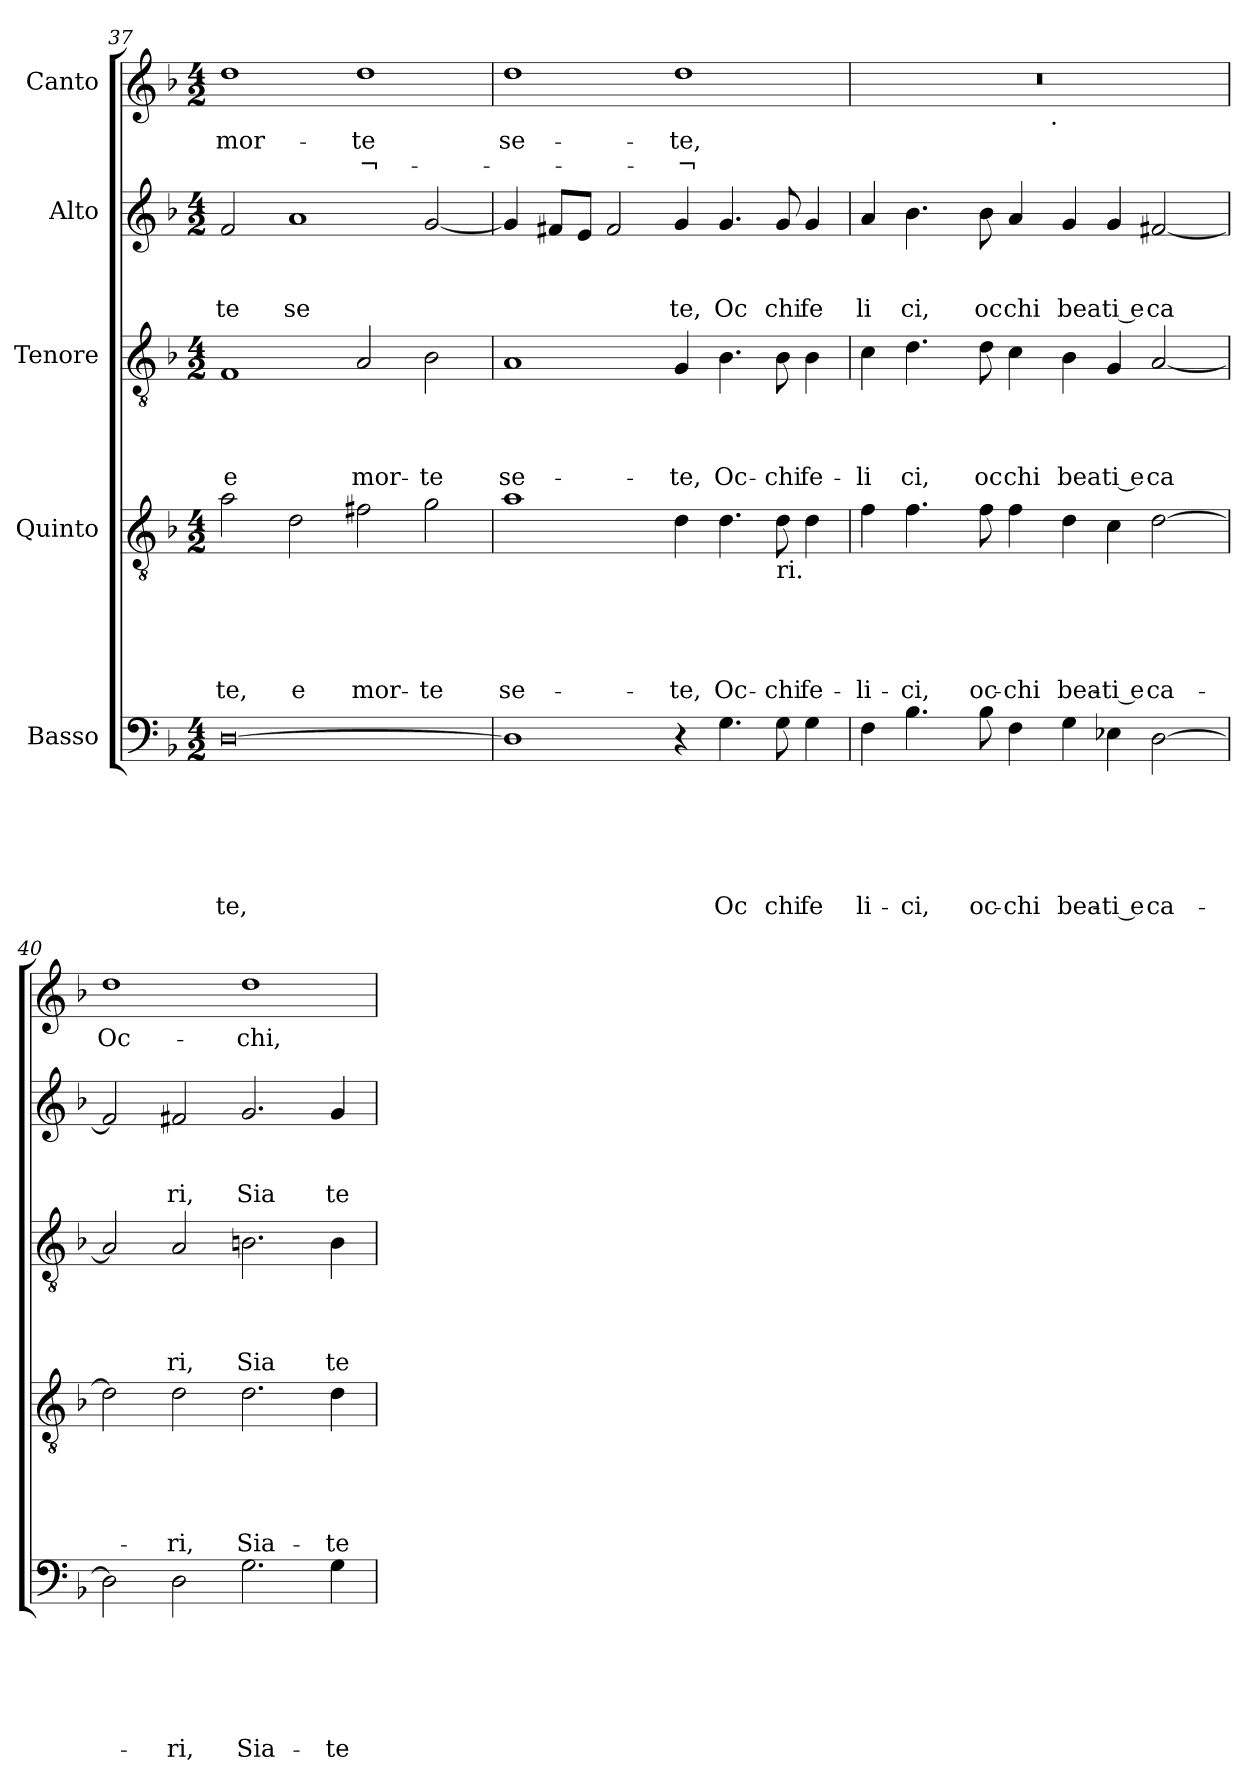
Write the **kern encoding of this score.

**kern	**text	**text	**text	**text	**text	**text	**kern	**text	**text	**text	**text	**text	**kern	**text	**text	**text	**text	**kern	**text	**text	**text	**kern	**text	**text
*part5	*part5	*part5	*part5	*part5	*part5	*part5	*part4	*part4	*part4	*part4	*part4	*part4	*part3	*part3	*part3	*part3	*part3	*part2	*part2	*part2	*part2	*part1	*part1	*part1
*staff5	*staff5	*staff5	*staff5	*staff5	*staff5	*staff5	*staff4	*staff4	*staff4	*staff4	*staff4	*staff4	*staff3	*staff3	*staff3	*staff3	*staff3	*staff2	*staff2	*staff2	*staff2	*staff1	*staff1	*staff1
*I"Basso	*	*	*	*	*	*	*I"Quinto	*	*	*	*	*	*I"Tenore	*	*	*	*	*I"Alto	*	*	*	*I"Canto	*	*
*clefF4	*	*	*	*	*	*	*clefGv2	*	*	*	*	*	*clefGv2	*	*	*	*	*clefG2	*	*	*	*clefG2	*	*
*k[b-]	*	*	*	*	*	*	*k[b-]	*	*	*	*	*	*k[b-]	*	*	*	*	*k[b-]	*	*	*	*k[b-]	*	*
*F:	*	*	*	*	*	*	*F:	*	*	*	*	*	*F:	*	*	*	*	*F:	*	*	*	*F:	*	*
*M4/2	*	*	*	*	*	*	*M4/2	*	*	*	*	*	*M4/2	*	*	*	*	*M4/2	*	*	*	*M4/2	*	*
=37	=37	=37	=37	=37	=37	=37	=37	=37	=37	=37	=37	=37	=37	=37	=37	=37	=37	=37	=37	=37	=37	=37	=37	=37
!	!	!	!	!	!	!LO:LY:b	!	!	!	!	!	!LO:LY:b	!	!	!	!	!LO:LY:b	!	!	!	!LO:LY:b	!	!LO:LY:b	!
[>0D	.	.	.	.	.	te,	2a\	.	.	.	.	-te,	1F	.	.	.	e	2f/	.	.	te	1dd	mor-	.
!	!	!	!	!	!	!	!	!	!	!	!	!LO:LY:b	!	!	!	!	!	!	!	!	!LO:LY:b	!	!	!
.	.	.	.	.	.	.	2d\	.	.	.	.	e	.	.	.	.	.	1a	.	.	se	.	.	.
!	!	!	!	!	!	!	!	!	!	!	!	!LO:LY:b	!	!	!	!	!LO:LY:b	!	!	!	!	!	!LO:LY:b	!LO:LY:b
.	.	.	.	.	.	.	2f#X\	.	.	.	.	mor-	2A/	.	.	.	mor-	.	.	.	.	1dd	-te	¬-
!	!	!	!	!	!	!	!	!	!	!	!	!LO:LY:b	!	!	!	!	!LO:LY:b	!	!	!	!	!	!	!
.	.	.	.	.	.	.	2g\	.	.	.	.	-te	2B-\	.	.	.	-te	[<2g/	.	.	.	.	.	.
=38	=38	=38	=38	=38	=38	=38	=38	=38	=38	=38	=38	=38	=38	=38	=38	=38	=38	=38	=38	=38	=38	=38	=38	=38
!	!	!	!	!	!	!	!	!	!	!	!	!LO:LY:b	!	!	!	!	!LO:LY:b	!	!	!	!	!	!LO:LY:b	!
1D]	.	.	.	.	.	.	1a	.	.	.	.	se-	1A	.	.	.	se-	4g/]	.	.	.	1dd	se-	.
.	.	.	.	.	.	.	.	.	.	.	.	.	.	.	.	.	.	8f#X/L	.	.	.	.	.	.
.	.	.	.	.	.	.	.	.	.	.	.	.	.	.	.	.	.	8e/J	.	.	.	.	.	.
.	.	.	.	.	.	.	.	.	.	.	.	.	.	.	.	.	.	2f#/	.	.	.	.	.	.
!	!	!	!	!	!	!	!	!	!	!	!	!LO:LY:b	!	!	!	!	!LO:LY:b	!	!	!	!LO:LY:b	!	!LO:LY:b	!LO:LY:b
4r	.	.	.	.	.	.	4d\	.	.	.	.	-te,	4G/	.	.	.	-te,	4g/	.	.	te,	1dd	-te,	-¬
!	!	!	!	!	!	!LO:LY:b	!	!	!	!	!	!LO:LY:b	!	!	!	!	!LO:LY:b	!	!	!	!LO:LY:b	!	!	!
4.G\	.	.	.	.	.	Oc	4.d\	.	.	.	.	Oc-	4.B-\	.	.	.	Oc-	4.g/	.	.	Oc	.	.	.
!	!	!	!	!	!	!	!LO:TX:b:t=ri.	!	!	!	!	!	!	!	!	!	!	!	!	!	!	!	!	!
!	!	!	!	!	!	!LO:LY:b	!	!	!	!	!	!LO:LY:b	!	!	!	!	!LO:LY:b	!	!	!	!LO:LY:b	!	!	!
8G\	.	.	.	.	.	chi	8d\	.	.	.	.	-chi	8B-\	.	.	.	-chi	8g/	.	.	chi	.	.	.
!	!	!	!	!	!	!LO:LY:b	!	!	!	!	!	!LO:LY:b	!	!	!	!	!LO:LY:b	!	!	!	!LO:LY:b	!	!	!
4G\	.	.	.	.	.	fe	4d\	.	.	.	.	fe-	4B-\	.	.	.	fe-	4g/	.	.	fe	.	.	.
!!LO:LB:g=z
=39	=39	=39	=39	=39	=39	=39	=39	=39	=39	=39	=39	=39	=39	=39	=39	=39	=39	=39	=39	=39	=39	=39	=39	=39
!	!	!	!	!	!	!LO:LY:b	!	!	!	!	!	!LO:LY:b	!	!	!	!	!LO:LY:b	!	!	!	!LO:LY:b	!	!	!
*	*	*	*	*	*	*	*	*	*	*	*	*	*	*	*	*	*	*	*	*	*	*^	*	*
4F\	.	.	.	.	.	li-	4f\	.	.	.	.	-li-	4c\	.	.	.	-li	4a/	.	.	li	0r	2ryy	.	.
!	!	!	!	!	!	!LO:LY:b	!	!	!	!	!	!LO:LY:b	!	!	!	!	!LO:LY:b	!	!	!	!LO:LY:b	!	!	!	!
4.B-\	.	.	.	.	.	-ci,	4.f\	.	.	.	.	-ci,	4.d\	.	.	.	ci,	4.b-\	.	.	ci,	.	.	.	.
.	.	.	.	.	.	.	.	.	.	.	.	.	.	.	.	.	.	.	.	.	.	.	4...ryy	.	.
!	!	!	!	!	!	!LO:LY:b	!	!	!	!	!	!LO:LY:b	!	!	!	!	!LO:LY:b	!	!	!	!LO:LY:b	!	!	!	!
8B-\	.	.	.	.	.	oc-	8f\	.	.	.	.	oc-	8d\	.	.	.	oc	8b-\	.	.	oc	.	.	.	.
!	!	!	!	!	!	!LO:LY:b	!	!	!	!	!	!LO:LY:b	!	!	!	!	!LO:LY:b	!	!	!	!LO:LY:b	!	!	!	!
4F\	.	.	.	.	.	-chi	4f\	.	.	.	.	-chi	4c\	.	.	.	chi	4a/	.	.	chi	.	.	.	.
!	!	!	!	!	!	!	!	!	!	!	!	!	!	!	!	!	!	!	!	!	!	!	!LO:TX:b:t=.	!	!
.	.	.	.	.	.	.	.	.	.	.	.	.	.	.	.	.	.	.	.	.	.	.	1ryy	.	.
!	!	!	!	!	!	!LO:LY:b	!	!	!	!	!	!LO:LY:b	!	!	!	!	!LO:LY:b	!	!	!	!LO:LY:b	!	!	!	!
4G\	.	.	.	.	.	bea-	4d\	.	.	.	.	bea-	4B-\	.	.	.	bea	4g/	.	.	bea	.	.	.	.
!	!	!	!	!	!	!LO:LY:b:rj	!	!	!	!	!	!LO:LY:b:rj	!	!	!	!	!LO:LY:b:rj	!	!	!	!LO:LY:b:rj	!	!	!	!
4E-X\	.	.	.	.	.	-ti e	4c\	.	.	.	.	-ti e	4G/	.	.	.	ti e	4g/	.	.	ti e	.	.	.	.
!	!	!	!	!	!	!LO:LY:b	!	!	!	!	!	!LO:LY:b	!	!	!	!	!LO:LY:b	!	!	!	!LO:LY:b	!	!	!	!
[>2D\	.	.	.	.	.	ca-	[>2d\	.	.	.	.	ca-	[<2A/	.	.	.	ca	[<2f#X/	.	.	ca	.	.	.	.
.	.	.	.	.	.	.	.	.	.	.	.	.	.	.	.	.	.	.	.	.	.	.	32ryy	.	.
=40	=40	=40	=40	=40	=40	=40	=40	=40	=40	=40	=40	=40	=40	=40	=40	=40	=40	=40	=40	=40	=40	=40	=40	=40	=40
!	!	!	!	!	!	!	!	!	!	!	!	!	!	!	!	!	!	!	!	!	!	!	!	!LO:LY:b	!
*	*	*	*	*	*	*	*	*	*	*	*	*	*	*	*	*	*	*	*	*	*	*v	*v	*	*
2D\]	.	.	.	.	.	.	2d\]	.	.	.	.	.	2A/]	.	.	.	.	2f#/]	.	.	.	1dd	Oc-	.
!	!	!	!	!	!	!LO:LY:b	!	!	!	!	!	!LO:LY:b	!	!	!	!	!LO:LY:b	!	!	!	!LO:LY:b	!	!	!
2D\	.	.	.	.	.	-ri,	2d\	.	.	.	.	-ri,	2A/	.	.	.	ri,	2f#X/	.	.	ri,	.	.	.
!	!	!	!	!	!	!LO:LY:b	!	!	!	!	!	!LO:LY:b	!	!	!	!	!LO:LY:b	!	!	!	!LO:LY:b	!	!LO:LY:b	!
2.G\	.	.	.	.	.	Sia-	2.d\	.	.	.	.	Sia-	2.Bn\	.	.	.	Sia	2.g/	.	.	Sia	1dd	-chi,	.
!	!	!	!	!	!	!LO:LY:b	!	!	!	!	!	!LO:LY:b	!	!	!	!	!LO:LY:b	!	!	!	!LO:LY:b	!	!	!
4G\	.	.	.	.	.	-te	4d\	.	.	.	.	-te	4B\	.	.	.	te	4g/	.	.	te	.	.	.
=	=	=	=	=	=	=	=	=	=	=	=	=	=	=	=	=	=	=	=	=	=	=	=	=
*-	*-	*-	*-	*-	*-	*-	*-	*-	*-	*-	*-	*-	*-	*-	*-	*-	*-	*-	*-	*-	*-	*-	*-	*-
